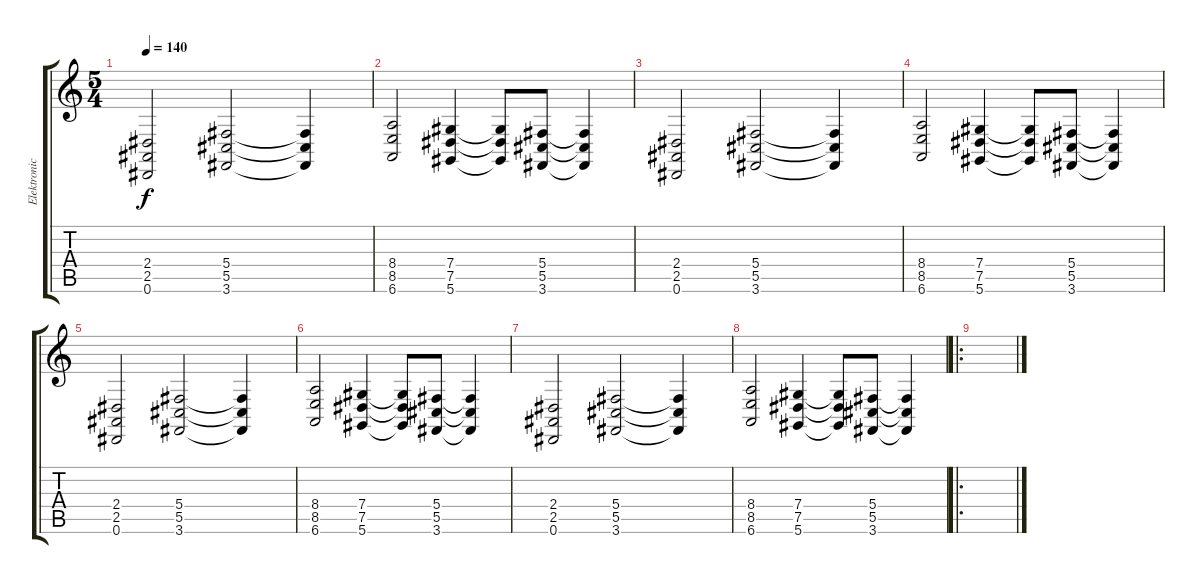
\track ("Elektroniczne" "Elektronic") {instrument pad8sweep}
\staff {score tabs}
\tuning (Eb4 Bb3 Gb3 Db3 Ab2 Eb2) {hide}
\ts (5 4)
\tempo 140
\clef g2
\ks c
(2.4 2.5 0.6).2{dy f instrument pad8sweep} (5.4 5.5 3.6).2 (5.4{t} 5.5{t} 3.6{t}).4 |
(8.4 8.5 6.6).2 (7.4 7.5 5.6).4 (7.4{t} 7.5{t} 5.6{t}).8 (5.4 5.5 3.6).8 (5.4{t} 5.5{t} 3.6{t}).4 |
(2.4 2.5 0.6).2 (5.4 5.5 3.6).2 (5.4{t} 5.5{t} 3.6{t}).4 |
(8.4 8.5 6.6).2 (7.4 7.5 5.6).4 (7.4{t} 7.5{t} 5.6{t}).8 (5.4 5.5 3.6).8 (5.4{t} 5.5{t} 3.6{t}).4 |
(2.4 2.5 0.6).2 (5.4 5.5 3.6).2 (5.4{t} 5.5{t} 3.6{t}).4 |
(8.4 8.5 6.6).2 (7.4 7.5 5.6).4 (7.4{t} 7.5{t} 5.6{t}).8 (5.4 5.5 3.6).8 (5.4{t} 5.5{t} 3.6{t}).4 |
(2.4 2.5 0.6).2 (5.4 5.5 3.6).2 (5.4{t} 5.5{t} 3.6{t}).4 |
(8.4 8.5 6.6).2 (7.4 7.5 5.6).4 (7.4{t} 7.5{t} 5.6{t}).8 (5.4 5.5 3.6).8 (5.4{t} 5.5{t} 3.6{t}).4 |
\ro
